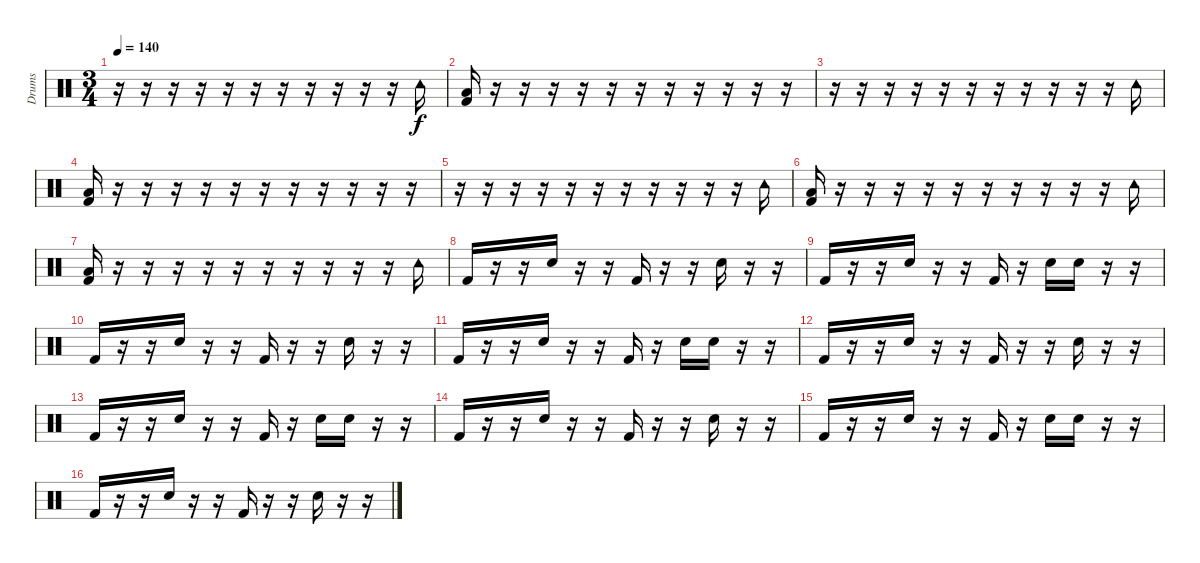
\track ("Drums" "Drums") {instrument percussion}
\staff {score}
\articulation defaults
\ts (3 4)
\tempo 140
\clef neutral
\ks c
r.16{dy f} r.16 r.16 r.16 r.16 r.16 r.16 r.16 r.16 r.16 r.16 "Tambourine (hit)".16 |
("Low Floor Tom (hit)" "Kick (hit) 2").16 r.16 r.16 r.16 r.16 r.16 r.16 r.16 r.16 r.16 r.16 r.16 |
r.16 r.16 r.16 r.16 r.16 r.16 r.16 r.16 r.16 r.16 r.16 "Tambourine (hit)".16 |
("Low Floor Tom (hit)" "Kick (hit) 2").16 r.16 r.16 r.16 r.16 r.16 r.16 r.16 r.16 r.16 r.16 r.16 |
r.16 r.16 r.16 r.16 r.16 r.16 r.16 r.16 r.16 r.16 r.16 "Tambourine (hit)".16 |
("Low Floor Tom (hit)" "Kick (hit) 2").16 r.16 r.16 r.16 r.16 r.16 r.16 r.16 r.16 r.16 r.16 "Tambourine (hit)".16 |
("Low Floor Tom (hit)" "Kick (hit) 2").16 r.16 r.16 r.16 r.16 r.16 r.16 r.16 r.16 r.16 r.16 "Tambourine (hit)".16 |
"Kick (hit) 2".16 r.16 r.16 "Snare (hit) 2".16 r.16 r.16 "Kick (hit) 2".16 r.16 r.16 "Snare (hit) 2".16 r.16 r.16 |
"Kick (hit) 2".16 r.16 r.16 "Snare (hit) 2".16 r.16 r.16 "Kick (hit) 2".16 r.16 "Snare (hit) 2".16 "Snare (hit) 2".16 r.16 r.16 |
"Kick (hit) 2".16 r.16 r.16 "Snare (hit) 2".16 r.16 r.16 "Kick (hit) 2".16 r.16 r.16 "Snare (hit) 2".16 r.16 r.16 |
"Kick (hit) 2".16 r.16 r.16 "Snare (hit) 2".16 r.16 r.16 "Kick (hit) 2".16 r.16 "Snare (hit) 2".16 "Snare (hit) 2".16 r.16 r.16 |
"Kick (hit) 2".16 r.16 r.16 "Snare (hit) 2".16 r.16 r.16 "Kick (hit) 2".16 r.16 r.16 "Snare (hit) 2".16 r.16 r.16 |
"Kick (hit) 2".16 r.16 r.16 "Snare (hit) 2".16 r.16 r.16 "Kick (hit) 2".16 r.16 "Snare (hit) 2".16 "Snare (hit) 2".16 r.16 r.16 |
"Kick (hit) 2".16 r.16 r.16 "Snare (hit) 2".16 r.16 r.16 "Kick (hit) 2".16 r.16 r.16 "Snare (hit) 2".16 r.16 r.16 |
"Kick (hit) 2".16 r.16 r.16 "Snare (hit) 2".16 r.16 r.16 "Kick (hit) 2".16 r.16 "Snare (hit) 2".16 "Snare (hit) 2".16 r.16 r.16 |
"Kick (hit) 2".16 r.16 r.16 "Snare (hit) 2".16 r.16 r.16 "Kick (hit) 2".16 r.16 r.16 "Snare (hit) 2".16 r.16 r.16
